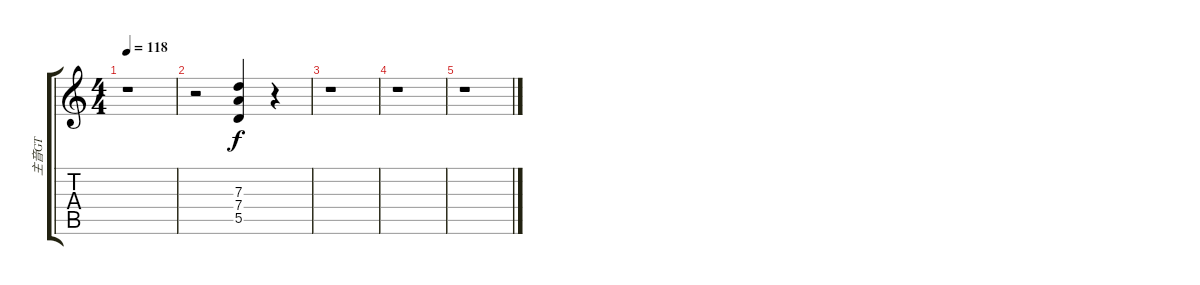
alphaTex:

\track ("主音GT" "主音GT") {instrument overdrivenguitar}
\staff {score tabs}
\tuning (E4 B3 G3 D3 A2 E2) {hide}
\ts (4 4)
\tempo 118
\clef g2
\ks c
r.1{dy f} |
r.2 (7.3 7.4 5.5).4 r.4 |
r.1 |
r.1 |
r.1
